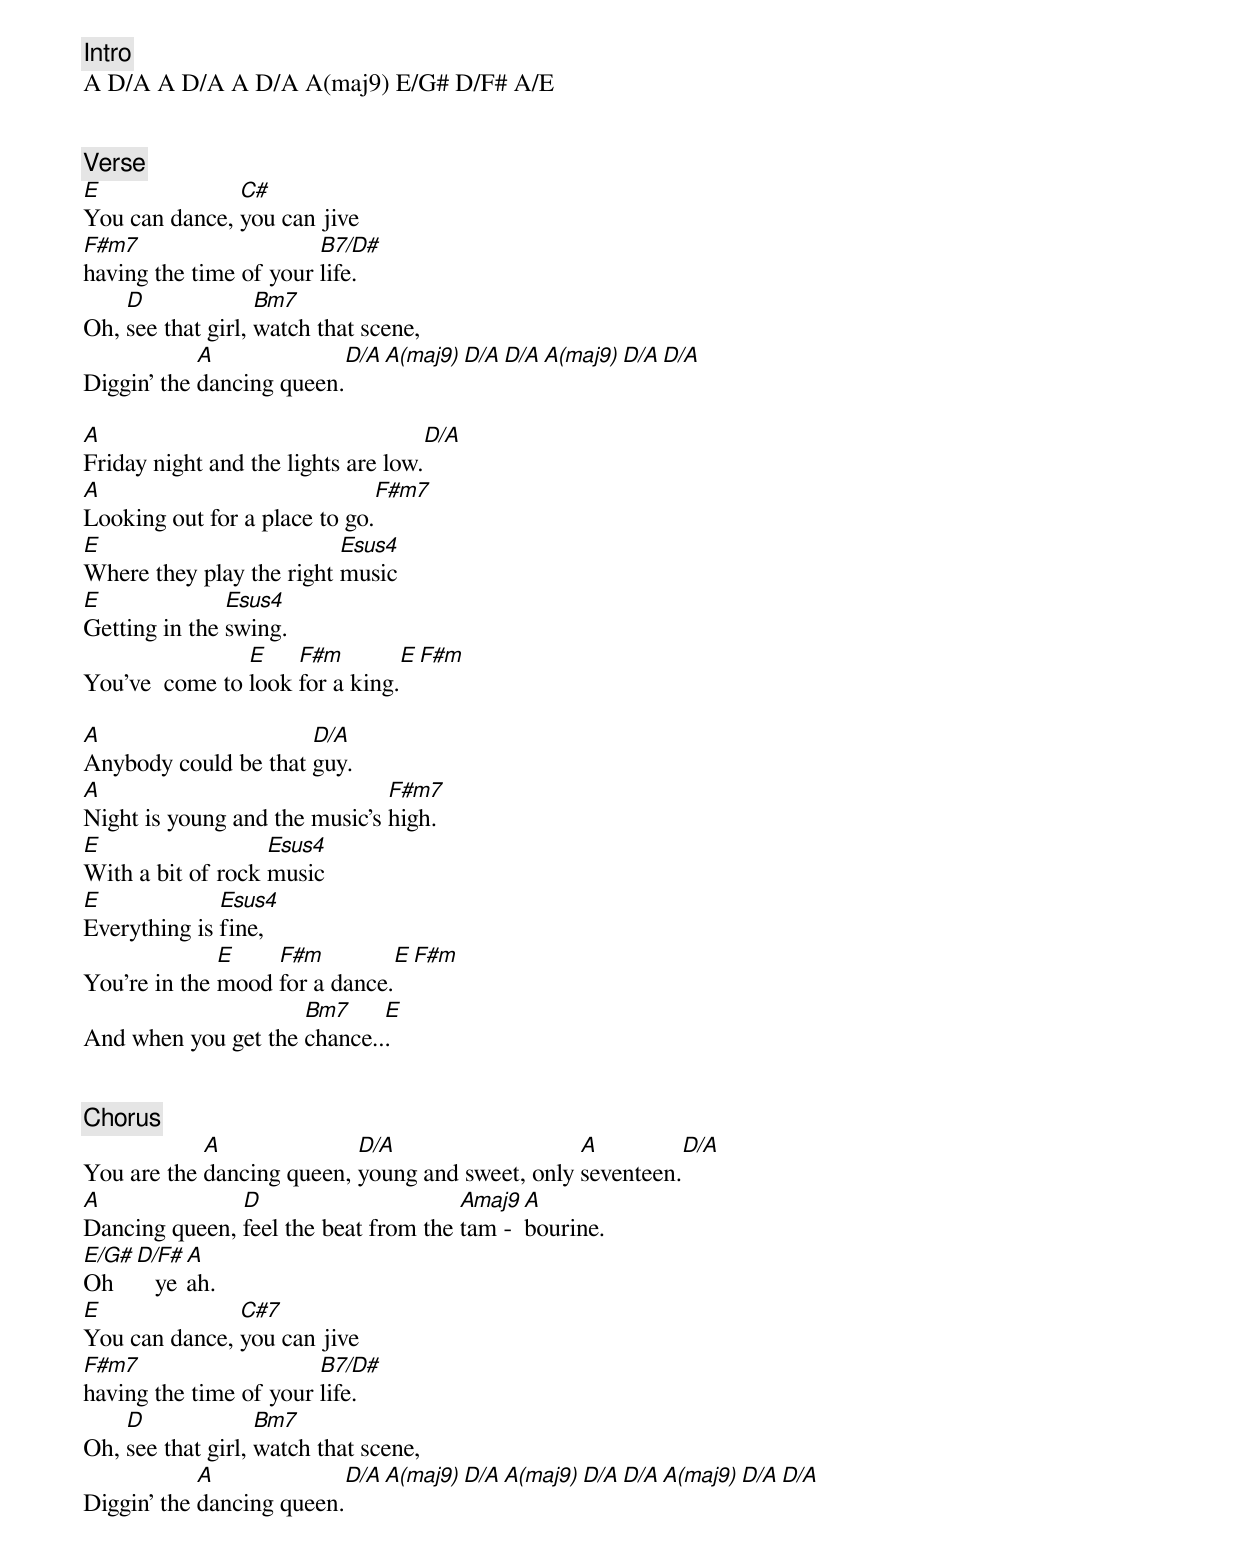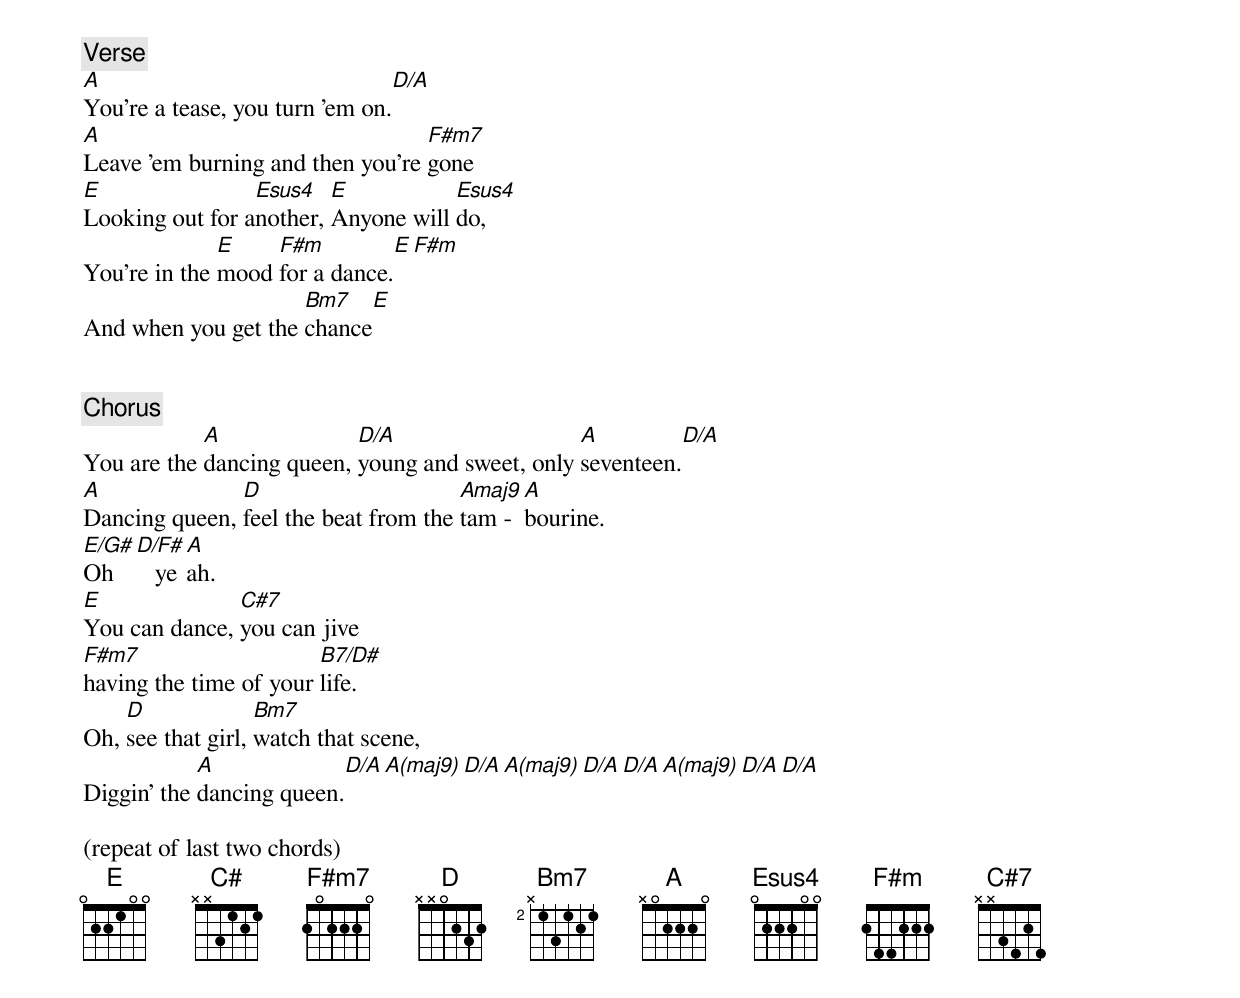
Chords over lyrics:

[Intro]
A D/A A D/A A D/A A(maj9) E/G# D/F# A/E


[Verse]
E              C#
You can dance, you can jive
F#m7                    B7/D#
having the time of your life.
    D              Bm7
Oh, see that girl, watch that scene,
            A              D/A         A(maj9) D/A D/A  A(maj9) D/A D/A
Diggin' the dancing queen.

A                                       D/A
Friday night and the lights are low.
A                                F#m7
Looking out for a place to go.
E                         Esus4
Where they play the right music
E              Esus4
Getting in the swing.
                E    F#m         E  F#m
You've  come to look for a king.

A                     D/A
Anybody could be that guy.
A                              F#m7
Night is young and the music's high.
E                  Esus4
With a bit of rock music
E             Esus4
Everything is fine,
              E    F#m            E F#m
You're in the mood for a dance.
                     Bm7     E
And when you get the chance...


[Chorus]
            A              D/A                   A             D/A
You are the dancing queen, young and sweet, only seventeen.
A              D                      Amaj9 A
Dancing queen, feel the beat from the tam - bourine.
E/G# D/F# A
Oh      yeah.
E              C#7
You can dance, you can jive
F#m7                    B7/D#
having the time of your life.
    D              Bm7
Oh, see that girl, watch that scene,
            A             D/A A(maj9) D/A A(maj9) D/A D/A A(maj9) D/A D/A
Diggin' the dancing queen.


[Verse]
A                                    D/A
You're a tease, you turn 'em on.
A                                 F#m7
Leave 'em burning and then you're gone
E                Esus4   E           Esus4
Looking out for another, Anyone will do,
              E    F#m            E F#m
You're in the mood for a dance.
                     Bm7     E
And when you get the chance


[Chorus]
            A              D/A                   A             D/A
You are the dancing queen, young and sweet, only seventeen.
A              D                      Amaj9 A
Dancing queen, feel the beat from the tam - bourine.
E/G# D/F# A
Oh      yeah.
E              C#7
You can dance, you can jive
F#m7                    B7/D#
having the time of your life.
    D              Bm7
Oh, see that girl, watch that scene,
            A             D/A A(maj9) D/A A(maj9) D/A D/A A(maj9) D/A D/A
Diggin' the dancing queen.

(repeat of last two chords)
